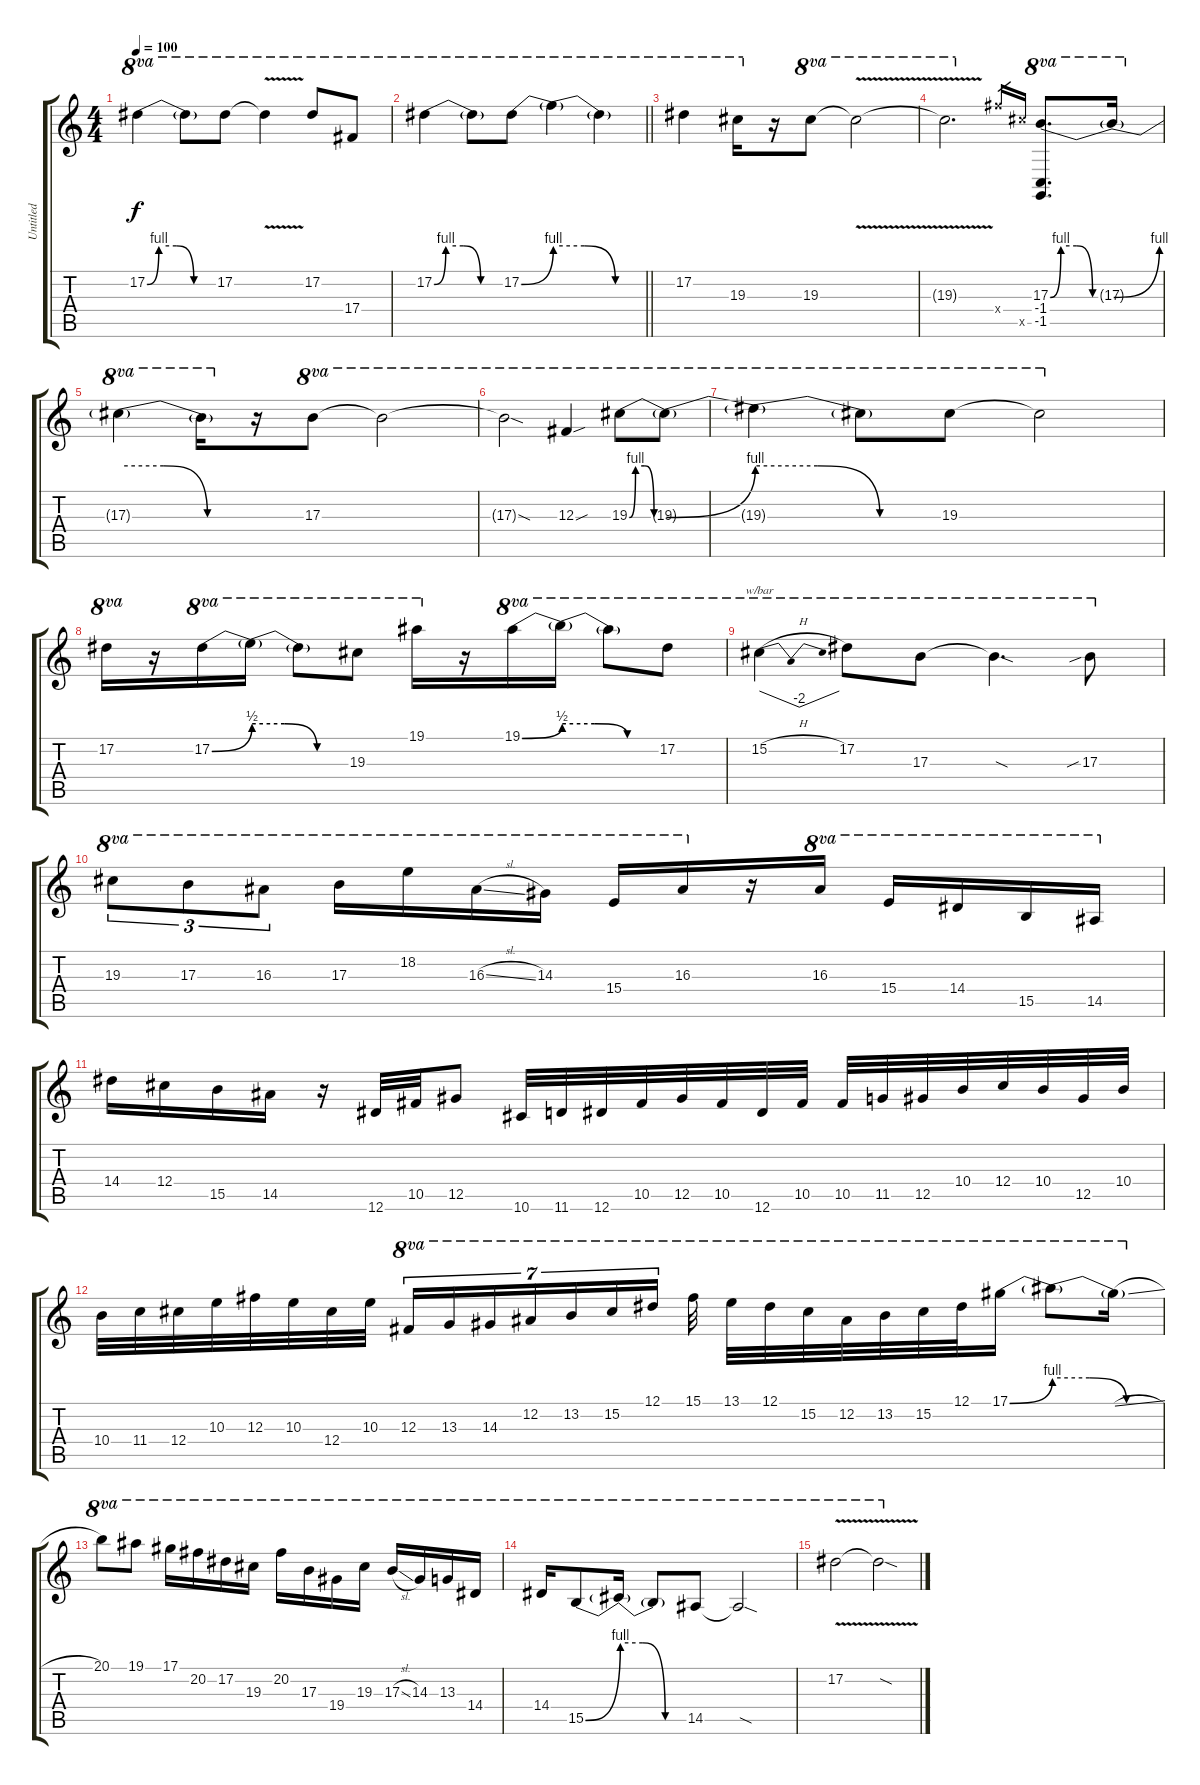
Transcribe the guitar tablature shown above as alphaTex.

\track ("Untitled" "Untitled") {instrument distortionguitar}
\staff {score tabs}
\tuning (Eb4 Bb3 Gb3 Db3 Ab2 Eb2) {hide}
\ts (4 4)
\tempo 100
\clef g2
\ks c
17.2{be (custom 0 0 10 4 25 4 40 0 60 0)}.4{ot 8va dy f} 17.2{t}.8{ot 8va} 17.2.8{ot 8va} 17.2{v t}.4{ot 8va} 17.2.8{ot 8va} 17.4.8{ot 8va} |
\barLineRight lightlight
17.2{be (custom 0 0 10 4 25 4 40 0 60 0)}.4{ot 8va} 17.2{t}.8{ot 8va} 17.2{be (bend 0 0 60 4)}.8{ot 8va} 17.2{be (custom 0 4 20 4 40 0 60 0) t}.4{ot 8va} 17.2{t}.4{ot 8va} |
\section ("" " ")
17.2.4{ot 8va} 19.3.16{ot 8va} r.16 19.3.8{ot 8va} 19.3{v t}.2{ot 8va} |
19.3{t}.2{d ot 8va} 17.4{x}.16{gr} 17.5{x}.16{gr} (17.3{be (custom 0 0 10 4 25 4 40 0 60 0)} -1.4 -1.5).8{d ot 8va} 17.3{be (bend 0 0 60 4) t}.16{ot 8va} |
17.3{be (custom 0 4 20 4 40 0 60 0) t}.4{ot 8va} 17.3{t}.16{ot 8va} r.16 17.3.8{ot 8va} 17.3{t}.2{ot 8va} |
17.3{sod t}.2{ot 8va} 12.3{sou}.4{ot 8va} 19.3{be (custom 0 0 10 4 25 4 40 0 60 0)}.8{ot 8va} 19.3{be (bend 0 0 60 4) t}.8{ot 8va} |
19.3{be (custom 0 4 20 4 40 0 60 0) t}.4{ot 8va} 19.3{t}.8{ot 8va} 19.3.8{ot 8va} 19.3{t}.2{ot 8va} |
17.2.16{ot 8va} r.16 17.2{be (bend 0 0 60 2)}.16{ot 8va} 17.2{be (custom 0 2 20 2 40 0 60 0) t}.16{ot 8va} 17.2{t}.8{ot 8va} 19.3.8{ot 8va} 19.1.16{ot 8va} r.16 19.1{be (bend 0 0 60 2)}.16{ot 8va} 19.1{be (custom 0 2 20 2 40 0 60 0) t}.16{ot 8va} 19.1{t}.8{ot 8va} 17.2.8{ot 8va} |
15.2{h}.4{tbe (dip default 0 0 30 -8 60 0) ot 8va} 17.2.8{ot 8va} 17.3.8{ot 8va} 17.3{sod t}.4{d ot 8va} 17.3{sib}.8{ot 8va} |
19.3.8{tu (3 2) ot 8va} 17.3.8{tu (3 2) ot 8va} 16.3.8{tu (3 2) ot 8va} 17.3.16{ot 8va} 18.2.16{ot 8va} 16.3{sl}.16{ot 8va} 14.3.16{ot 8va} 15.4.16{ot 8va} 16.3.16{ot 8va} r.16 16.3.16{ot 8va} 15.4.16{ot 8va} 14.4.16{ot 8va} 15.5.16{ot 8va} 14.5.16{ot 8va} |
14.4.16 12.4.16 15.5.16 14.5.16 r.16 12.6.32 10.5.32 12.5.8 10.6.32 11.6.32 12.6.32 10.5.32 12.5.32 10.5.32 12.6.32 10.5.32 10.5.32 11.5.32 12.5.32 10.4.32 12.4.32 10.4.32 12.5.32 10.4.32 |
10.4.32 11.4.32 12.4.32 10.3.32 12.3.32 10.3.32 12.4.32 10.3.32 12.3.16{tu (7 4) ot 8va} 13.3.16{tu (7 4) ot 8va} 14.3.16{tu (7 4) ot 8va} 12.2.16{tu (7 4) ot 8va} 13.2.16{tu (7 4) ot 8va} 15.2.16{tu (7 4) ot 8va} 12.1.16{tu (7 4) ot 8va} 15.1.32{ot 8va} 13.1.32{ot 8va} 12.1.32{ot 8va} 15.2.32{ot 8va} 12.2.32{ot 8va} 13.2.32{ot 8va} 15.2.32{ot 8va} 12.1.32{ot 8va} 17.1{be (bend 0 0 60 4)}.16{ot 8va} 17.1{be (custom 0 4 20 4 40 0 60 0) t}.8{ot 8va} 17.1{sl t}.16{ot 8va} |
20.1.8{ot 8va} 19.1.8{ot 8va} 17.1.16{ot 8va} 20.2.16{ot 8va} 17.2.16{ot 8va} 19.3.16{ot 8va} 20.2.16{ot 8va} 17.3.16{ot 8va} 19.4.16{ot 8va} 19.3.16{ot 8va} 17.3{sl}.16{ot 8va} 14.3.16{ot 8va} 13.3.16{ot 8va} 14.4.16{ot 8va} |
14.4.16{ot 8va} 15.5{be (bend 0 0 60 4)}.8{ot 8va} 15.5{be (custom 0 4 20 4 40 0 60 0) t}.16{ot 8va} 15.5{t}.8{ot 8va} 14.5.8{ot 8va} 14.5{sod t}.2{ot 8va} |
17.2{v}.2{ot 8va} 17.2{sod t}.2{ot 8va}
